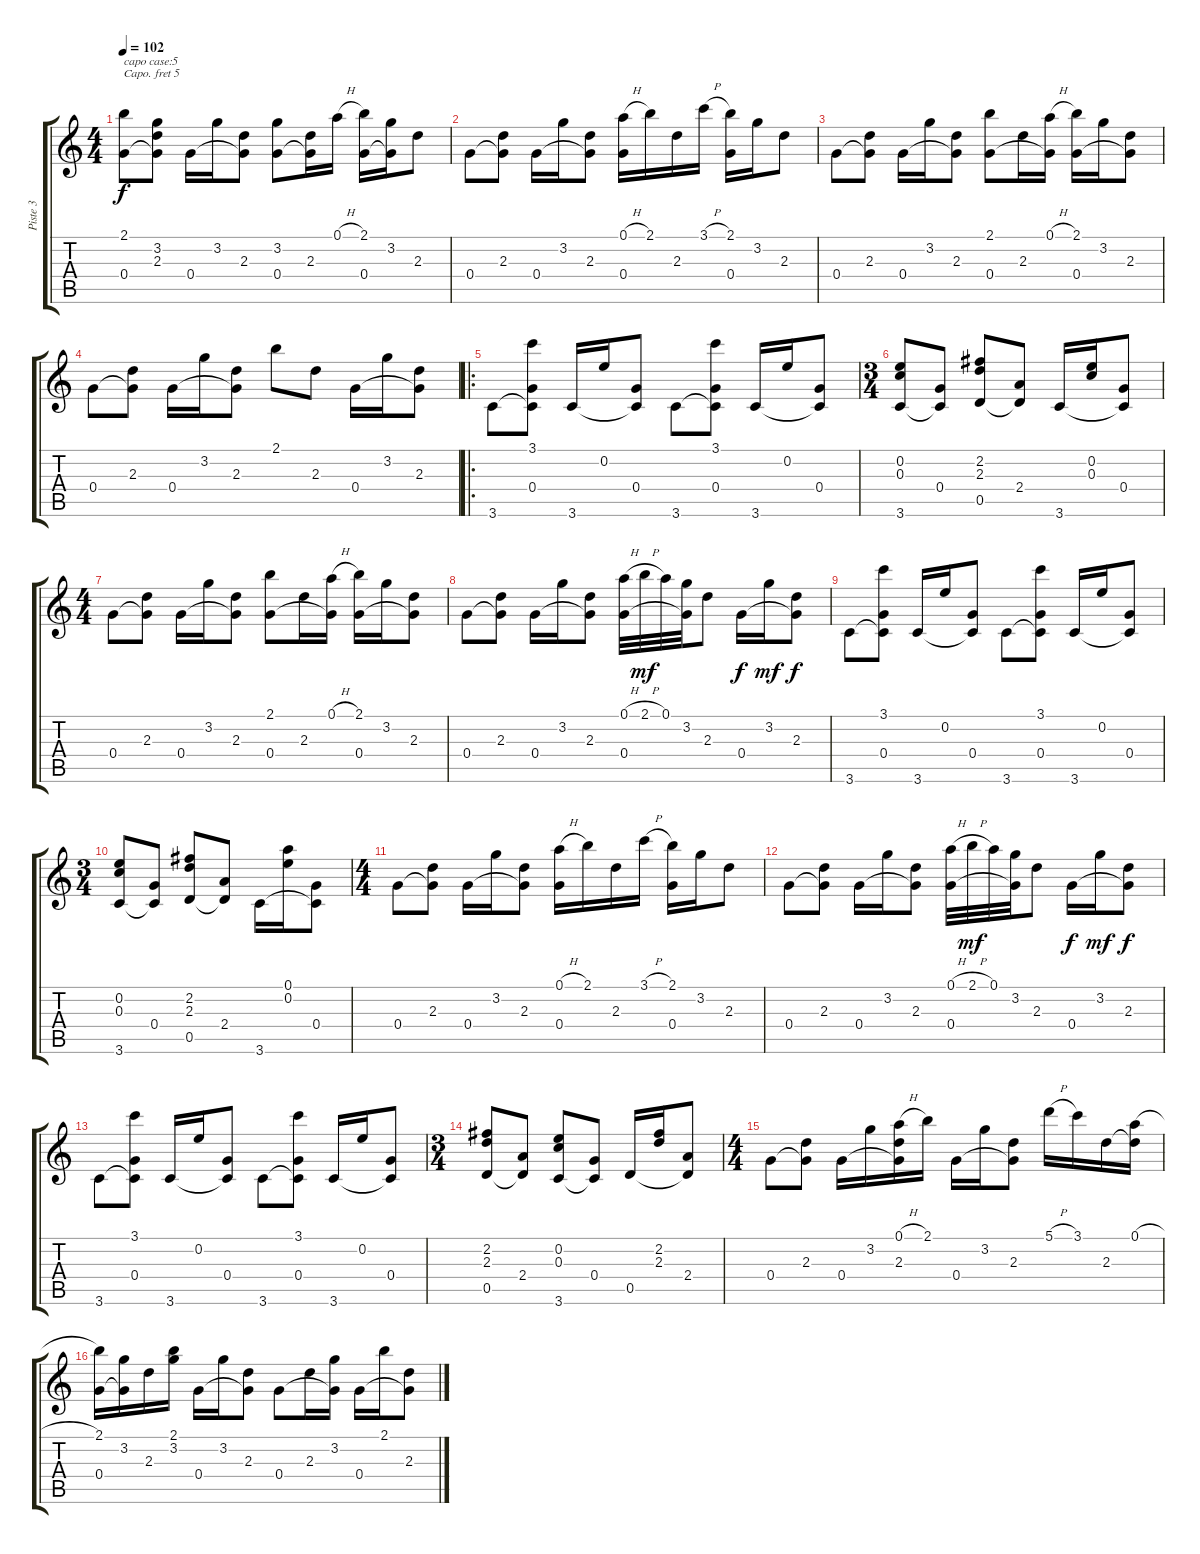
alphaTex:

\track ("Piste 3" "Piste 3") {instrument acousticguitarsteel}
\staff {score tabs}
\capo 5
\tuning (E4 B3 G3 D3 A2 E2) {hide}
\ts (4 4)
\tempo 102
\clef g2
\ks c
(2.1 0.4).8{txt "capo case:5" dy f instrument acousticguitarsteel} (3.2 2.3 0.4{t}).8 0.4.16 3.2.16 (2.3 0.4{t}).8 (3.2 0.4).8 (2.3 0.4{t}).16 0.1{h}.16 (2.1 0.4).16 (3.2 0.4{t}).16 2.3.8 |
0.4.8 (2.3 0.4{t}).8 0.4.16 3.2.16 (2.3 0.4{t}).8 (0.1{h} 0.4).16 2.1.16 2.3.16 3.1{h}.16 (2.1 0.4).16 3.2.16 2.3.8 |
0.4.8 (2.3 0.4{t}).8 0.4.16 3.2.16 (2.3 0.4{t}).8 (2.1 0.4).8 2.3.16 (0.1{h} 0.4{t}).16 (2.1 0.4).16 3.2.16 (2.3 0.4{t}).8 |
0.4.8 (2.3 0.4{t}).8 0.4.16 3.2.16 (2.3 0.4{t}).8 2.1.8 2.3.8 0.4.16 3.2.16 (2.3 0.4{t}).8 |
\ro
3.6.8 (3.1 0.4 3.6{t}).8 3.6.16 0.2.16 (0.4 3.6{t}).8 3.6.8 (3.1 0.4 3.6{t}).8 3.6.16 0.2.16 (0.4 3.6{t}).8 |
\ts (3 4)
(0.2 0.3 3.6).8 (0.4 3.6{t}).8 (2.2 2.3 0.5).8 (2.4 0.5{t}).8 3.6.16 (0.2 0.3).16 (0.4 3.6{t}).8 |
\ts (4 4)
0.4.8 (2.3 0.4{t}).8 0.4.16 3.2.16 (2.3 0.4{t}).8 (2.1 0.4).8 2.3.16 (0.1{h} 0.4{t}).16 (2.1 0.4).16 3.2.16 (2.3 0.4{t}).8 |
0.4.8 (2.3 0.4{t}).8 0.4.16 3.2.16 (2.3 0.4{t}).8 (0.1{h} 0.4).32 2.1{h}.32{dy mf} 0.1.32 (3.2 0.4{t}).32 2.3.8 0.4.16{dy f} 3.2.16{dy mf} (2.3 0.4{t}).8{dy f} |
3.6.8 (3.1 0.4 3.6{t}).8 3.6.16 0.2.16 (0.4 3.6{t}).8 3.6.8 (3.1 0.4 3.6{t}).8 3.6.16 0.2.16 (0.4 3.6{t}).8 |
\ts (3 4)
(0.2 0.3 3.6).8 (0.4 3.6{t}).8 (2.2 2.3 0.5).8 (2.4 0.5{t}).8 3.6.16 (0.1 0.2).16 (0.4 3.6{t}).8 |
\ts (4 4)
0.4.8 (2.3 0.4{t}).8 0.4.16 3.2.16 (2.3 0.4{t}).8 (0.1{h} 0.4).16 2.1.16 2.3.16 3.1{h}.16 (2.1 0.4).16 3.2.16 2.3.8 |
0.4.8 (2.3 0.4{t}).8 0.4.16 3.2.16 (2.3 0.4{t}).8 (0.1{h} 0.4).32 2.1{h}.32{dy mf} 0.1.32 (3.2 0.4{t}).32 2.3.8 0.4.16{dy f} 3.2.16{dy mf} (2.3 0.4{t}).8{dy f} |
3.6.8 (3.1 0.4 3.6{t}).8 3.6.16 0.2.16 (0.4 3.6{t}).8 3.6.8 (3.1 0.4 3.6{t}).8 3.6.16 0.2.16 (0.4 3.6{t}).8 |
\ts (3 4)
(2.2 2.3 0.5).8 (2.4 0.5{t}).8 (0.2 0.3 3.6).8 (0.4 3.6{t}).8 0.5.16 (2.2 2.3).16 (2.4 0.5{t}).8 |
\ts (4 4)
0.4.8 (2.3 0.4{t}).8 0.4.16 3.2.16 (0.1{h} 2.3 0.4{t}).16 2.1.16 0.4.16 3.2.16 (2.3 0.4{t}).8 5.1{h}.16 3.1.16 2.3.16 (0.1{h} 2.3{t}).16 |
(2.1 0.4).16 (3.2 0.4{t}).16 2.3.16 (2.1 3.2).16 0.4.16 3.2.16 (2.3 0.4{t}).8 0.4.8 2.3.16 (3.2 0.4{t}).16 0.4.16 2.1.16 (2.3 0.4{t}).8
